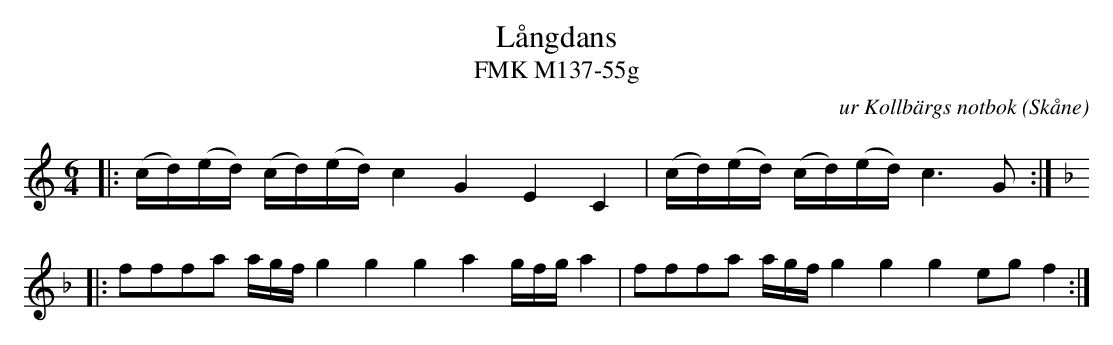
X:1
T:Långdans
T:FMK M137-55g
C:ur Kollbärgs notbok
O:Skåne
M:6/4
L:1/16
K:C
|: (cd)(ed) (cd)(ed) c4 G4 E4 C4 |(cd)(ed) (cd)(ed) c4>G4 :|
|:[K:F] f2f2f2a2 agf g4 g4 g4 a4 gfg a4 | f2f2f2a2 agf g4 g4 g4 e2g2 f4  :|
